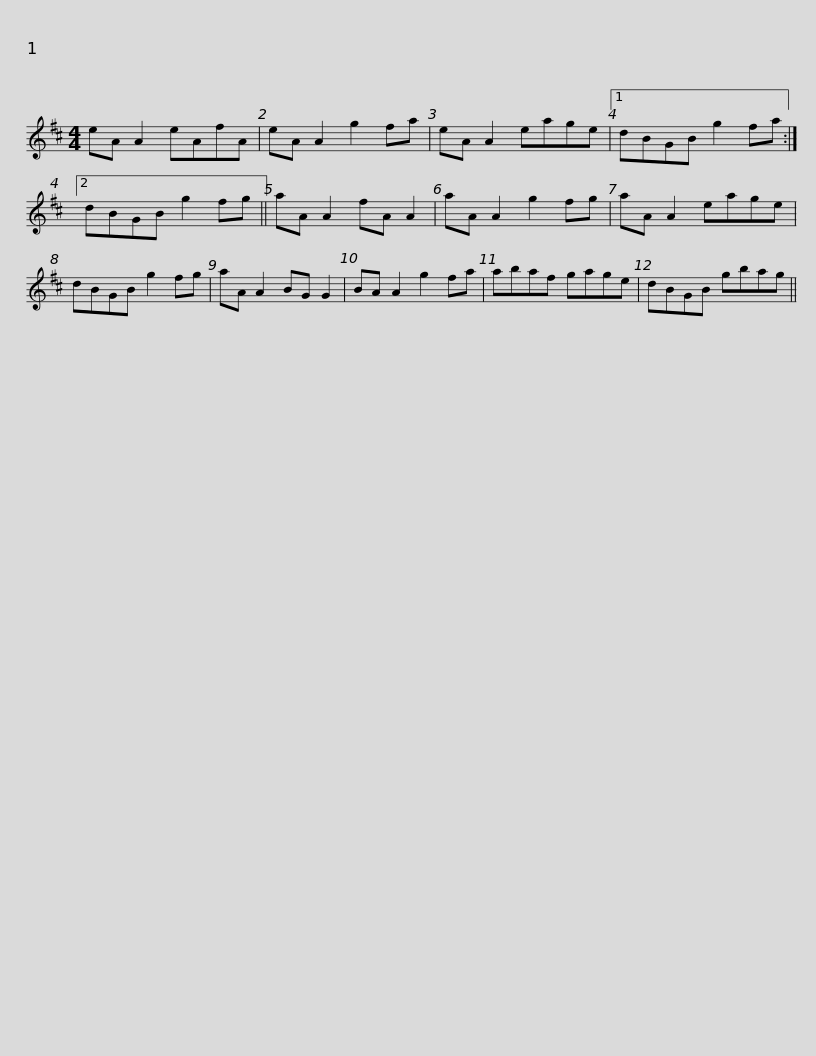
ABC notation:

X:1
L:1/8
M:4/4
I:linebreak $
K:D
V:1 treble
V:1
 eA A2 eAfA | eA A2 g2 fa | eA A2 eage |1 dBGB g2 fa :|2 dBGB g2 fg || %5
 aA A2 fA A2 |$ aA A2 g2 fg | aA A2 eage | dBGB g2 fg | aA A2 BG G2 | %10
 BA A2 g2 fa | abaf gage |$ dBGB gbag || %13
